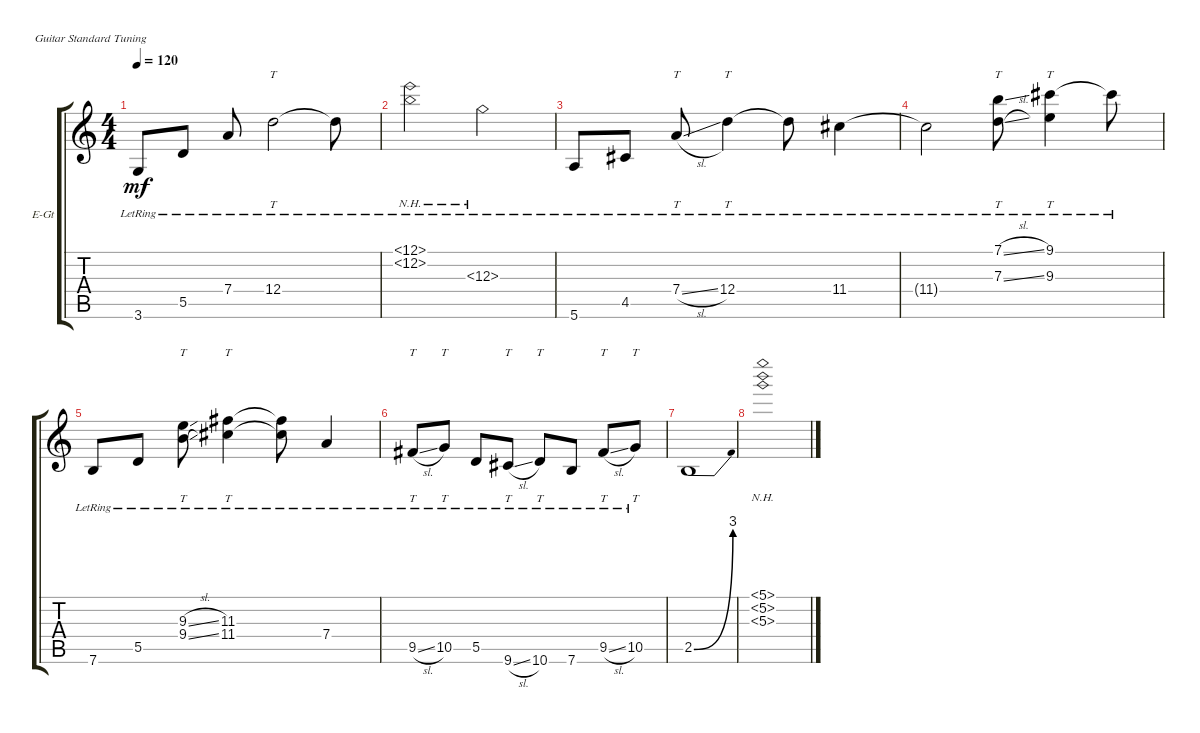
\defaultSystemsLayout 4
\bracketExtendMode groupsimilarinstruments
\firstSystemTrackNameOrientation horizontal
\otherSystemsTrackNameOrientation horizontal
\track ("Electric Guitar" "E-Gt") {instrument electricguitarclean}
\staff {score tabs}
\tuning (E4 B3 G3 D3 A2 E2)
\ts (4 4)
\tempo 120
\clef g2
\ks c
3.6{lr}.8{dy mf instrument electricguitarclean} 5.5{lr}.8 7.4{lr}.8 12.4{lr}.2{tt} 12.4{lr t}.8 |
(12.1{nh lr} 12.2{nh lr}).2 12.3{nh lr}.2 |
5.6{lr}.8 4.5{lr}.8 7.4{sl lr}.8{tt} 12.4{lr}.4{tt} 12.4{lr t}.8 11.4{lr}.4 |
11.4{lr t}.2 (7.1{sl lr} 7.3{sl lr}).8{tt} (9.1{lr} 9.3{lr}).4{tt} 9.1{lr t}.8 |
7.6{lr}.8 5.5{lr}.8 (9.3{sl lr} 9.4{sl lr}).8{tt} (11.3{lr} 11.4{lr}).4{tt} (11.3{lr t} 11.4{lr t}).8 7.4{lr}.4 |
9.5{sl lr}.8{tt} 10.5{lr}.8{tt} 5.5{lr}.8 9.6{sl lr}.8{tt} 10.6{lr}.8{tt} 7.6{lr}.8 9.5{sl lr}.8{tt} 10.5{lr}.8{tt} |
2.5{be (bend 15 0 59.4 12)}.1 |
(5.2{nh} 5.1{nh} 5.3{nh}).1
